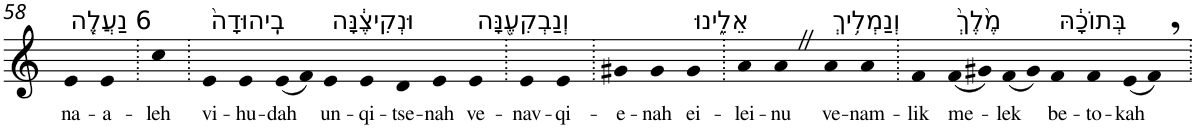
**kern	**text
*part1	*part1
*staff1	*staff1
*I"Piano	*
*I'Pno	*
!!LO:PB:g=z
*clefG2	*
*k[]	*
=58	=58
!LO:TX:a:t=6 נַעֲלֶ֤ה	!
!	!LO:LY:b
4e	na-
!	!LO:LY:b
4e	-a-
=59.	=59.
!	!LO:LY:b
4cc	-leh
=60.	=60.
!LO:TX:a:t=בִֽיהוּדָה֙	!
!	!LO:LY:b
4e	vi-
!	!LO:LY:b
4e	-hu-
!	!LO:LY:b
(8e	-dah
8f)	.
!LO:TX:a:t=וּנְקִיצֶ֔נָּה	!
!	!LO:LY:b
4e	un-
!	!LO:LY:b
4e	-qi-
!	!LO:LY:b
4d	-tse-
!	!LO:LY:b
4e	-nah
!LO:TX:a:t=וְנַבְקִעֶ֖נָּה	!
!	!LO:LY:b
4e	ve-
=61.	=61.
!	!LO:LY:b
4e	-nav-
!	!LO:LY:b
4e	-qi-
=62.	=62.
!	!LO:LY:b
4g#X	-e-
!	!LO:LY:b
4g#	-nah
!LO:TX:a:t=אֵלֵ֑ינוּ	!
!	!LO:LY:b
4g#	ei-
=63.	=63.
!	!LO:LY:b
4a	-lei-
!	!LO:LY:b
4aZ	-nu
!LO:TX:a:t=וְנַמְלִ֥יךְ	!
!	!LO:LY:b
4a	ve-
!	!LO:LY:b
4a	-nam-
=64.	=64.
!	!LO:LY:b
4f	-lik
!LO:TX:a:t=מֶ֙לֶךְ֙	!
!	!LO:LY:b
(8f	me-
8g#X)	.
!	!LO:LY:b
(8f	-lek
8g#)	.
!LO:TX:a:t=בְּתוֹכָ֔הּ	!
!	!LO:LY:b
4f	be-
!	!LO:LY:b
4f	-to-
!	!LO:LY:b
(8e	-kah
8f,)	.
=.	=.
*-	*-
